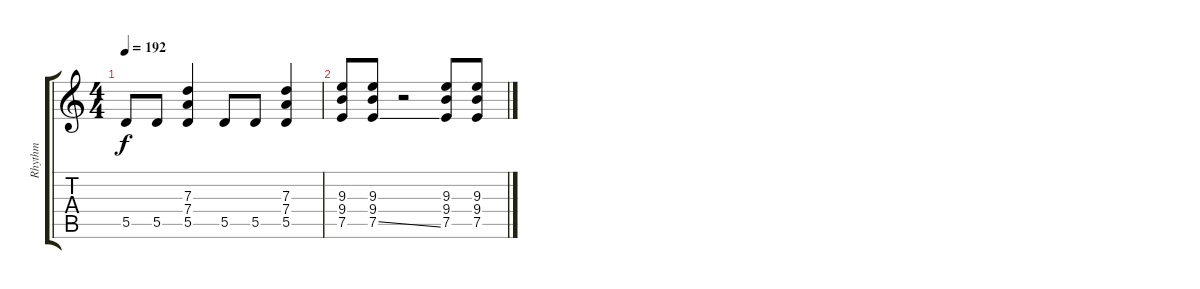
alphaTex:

\track ("Rhythm" "Rhythm") {instrument distortionguitar}
\staff {score tabs}
\tuning (E4 B3 G3 D3 A2 E2) {hide}
\ts (4 4)
\tempo 192
\clef g2
\ks c
5.5.8{dy f} 5.5.8 (7.3 7.4 5.5).4 5.5.8 5.5.8 (7.3 7.4 5.5).4 |
(9.3 9.4 7.5).8 (9.3 9.4 7.5{ss}).8 r.2 (9.3 9.4 7.5).8 (9.3 9.4 7.5).8
